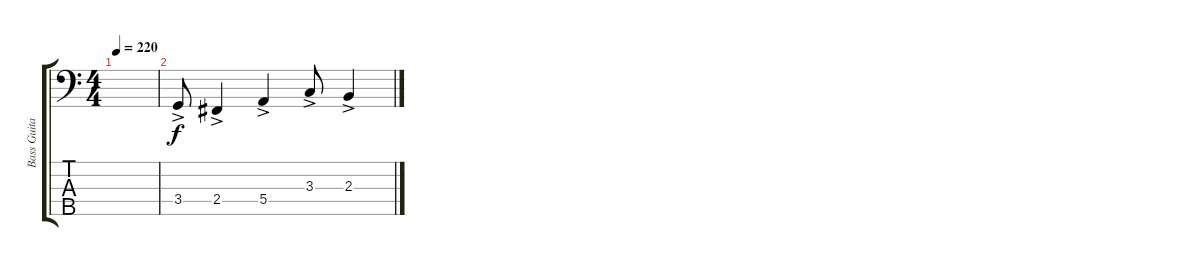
\track ("Bass Guitar (John Maggard)" "Bass Guita") {instrument electricbasspick}
\staff {score tabs}
\tuning (G2 D2 A1 E1 B0) {hide}
\ts (4 4)
\tempo 220
\clef f4
\ks c
|
3.4{ac}.8 2.4{ac}.4 5.4{ac}.4 3.3{ac}.8 2.3{ac}.4
